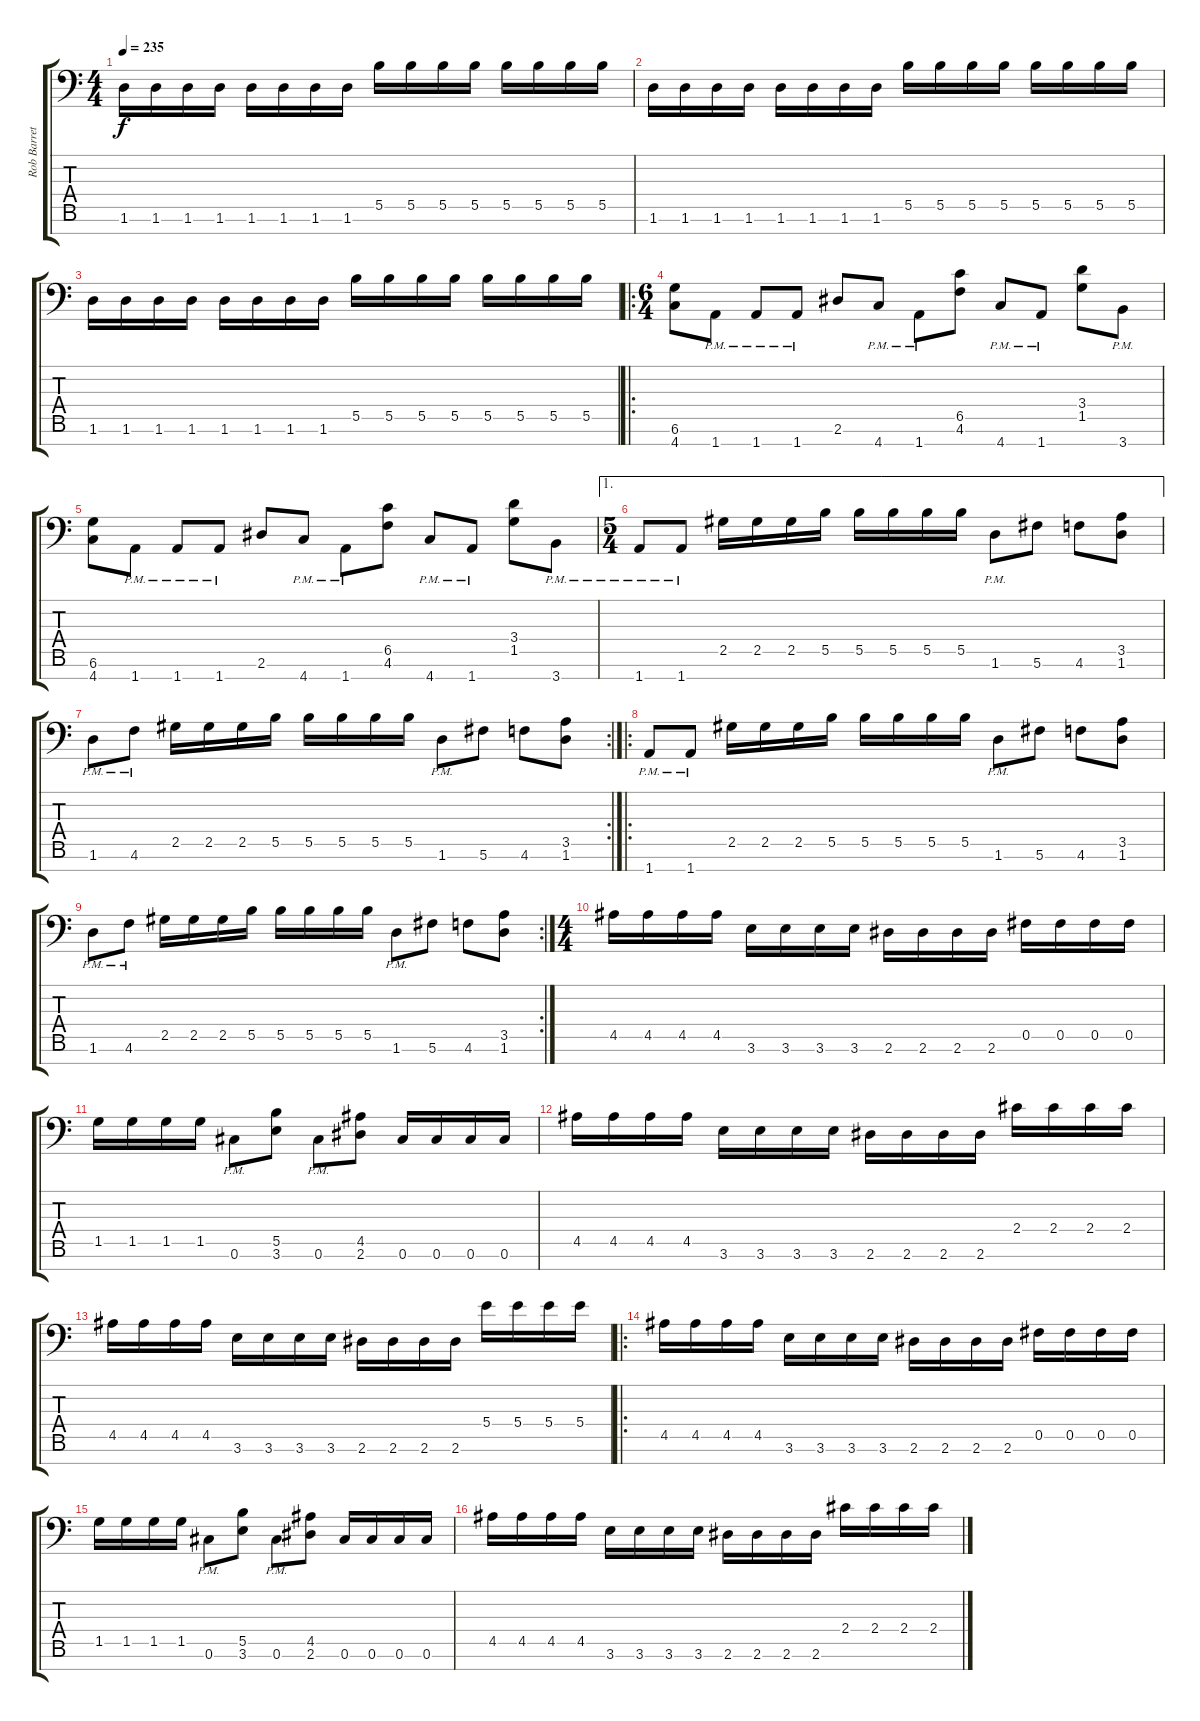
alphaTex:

\track ("Rob Barrett" "Rob Barret") {instrument distortionguitar}
\staff {score tabs}
\tuning (Db4 Ab3 E3 B2 Gb2 Db2 Ab1) {hide}
\ts (4 4)
\tempo 235
\clef f4
\ks c
1.6.16{dy f} 1.6.16 1.6.16 1.6.16 1.6.16 1.6.16 1.6.16 1.6.16 5.5.16 5.5.16 5.5.16 5.5.16 5.5.16 5.5.16 5.5.16 5.5.16 |
1.6.16 1.6.16 1.6.16 1.6.16 1.6.16 1.6.16 1.6.16 1.6.16 5.5.16 5.5.16 5.5.16 5.5.16 5.5.16 5.5.16 5.5.16 5.5.16 |
1.6.16 1.6.16 1.6.16 1.6.16 1.6.16 1.6.16 1.6.16 1.6.16 5.5.16 5.5.16 5.5.16 5.5.16 5.5.16 5.5.16 5.5.16 5.5.16 |
\ro
\ts (6 4)
(6.6 4.7).8{balance 4} 1.7{pm}.8 1.7{pm}.8 1.7{pm}.8 2.6.8 4.7{pm}.8 1.7{pm}.8 (6.5 4.6).8 4.7{pm}.8 1.7{pm}.8 (3.4 1.5).8 3.7{pm}.8 |
(6.6 4.7).8 1.7{pm}.8 1.7{pm}.8 1.7{pm}.8 2.6.8 4.7{pm}.8 1.7{pm}.8 (6.5 4.6).8 4.7{pm}.8 1.7{pm}.8 (3.4 1.5).8 3.7{pm}.8 |
\ae 1
\ts (5 4)
1.7{pm}.8 1.7{pm}.8 2.5.16 2.5.16 2.5.16 5.5.16 5.5.16 5.5.16 5.5.16 5.5.16 1.6{pm}.8 5.6.8 4.6.8 (3.5 1.6).8 |
\rc 2
1.6{pm}.8 4.6{pm}.8 2.5.16 2.5.16 2.5.16 5.5.16 5.5.16 5.5.16 5.5.16 5.5.16 1.6{pm}.8 5.6.8 4.6.8 (3.5 1.6).8 |
\ro
1.7{pm}.8 1.7{pm}.8 2.5.16 2.5.16 2.5.16 5.5.16 5.5.16 5.5.16 5.5.16 5.5.16 1.6{pm}.8 5.6.8 4.6.8 (3.5 1.6).8 |
\rc 2
1.6{pm}.8 4.6{pm}.8 2.5.16 2.5.16 2.5.16 5.5.16 5.5.16 5.5.16 5.5.16 5.5.16 1.6{pm}.8 5.6.8 4.6.8 (3.5 1.6).8 |
\ts (4 4)
4.5.16 4.5.16 4.5.16 4.5.16 3.6.16 3.6.16 3.6.16 3.6.16 2.6.16 2.6.16 2.6.16 2.6.16 0.5.16 0.5.16 0.5.16 0.5.16 |
1.5.16 1.5.16 1.5.16 1.5.16 0.6{pm}.8 (5.5 3.6).8 0.6{pm}.8 (4.5 2.6).8 0.6.16 0.6.16 0.6.16 0.6.16 |
4.5.16 4.5.16 4.5.16 4.5.16 3.6.16 3.6.16 3.6.16 3.6.16 2.6.16 2.6.16 2.6.16 2.6.16 2.4.16 2.4.16 2.4.16 2.4.16 |
4.5.16 4.5.16 4.5.16 4.5.16 3.6.16 3.6.16 3.6.16 3.6.16 2.6.16 2.6.16 2.6.16 2.6.16 5.4.16 5.4.16 5.4.16 5.4.16 |
\ro
4.5.16 4.5.16 4.5.16 4.5.16 3.6.16 3.6.16 3.6.16 3.6.16 2.6.16 2.6.16 2.6.16 2.6.16 0.5.16 0.5.16 0.5.16 0.5.16 |
1.5.16 1.5.16 1.5.16 1.5.16 0.6{pm}.8 (5.5 3.6).8 0.6{pm}.8 (4.5 2.6).8 0.6.16 0.6.16 0.6.16 0.6.16 |
4.5.16 4.5.16 4.5.16 4.5.16 3.6.16 3.6.16 3.6.16 3.6.16 2.6.16 2.6.16 2.6.16 2.6.16 2.4.16 2.4.16 2.4.16 2.4.16
